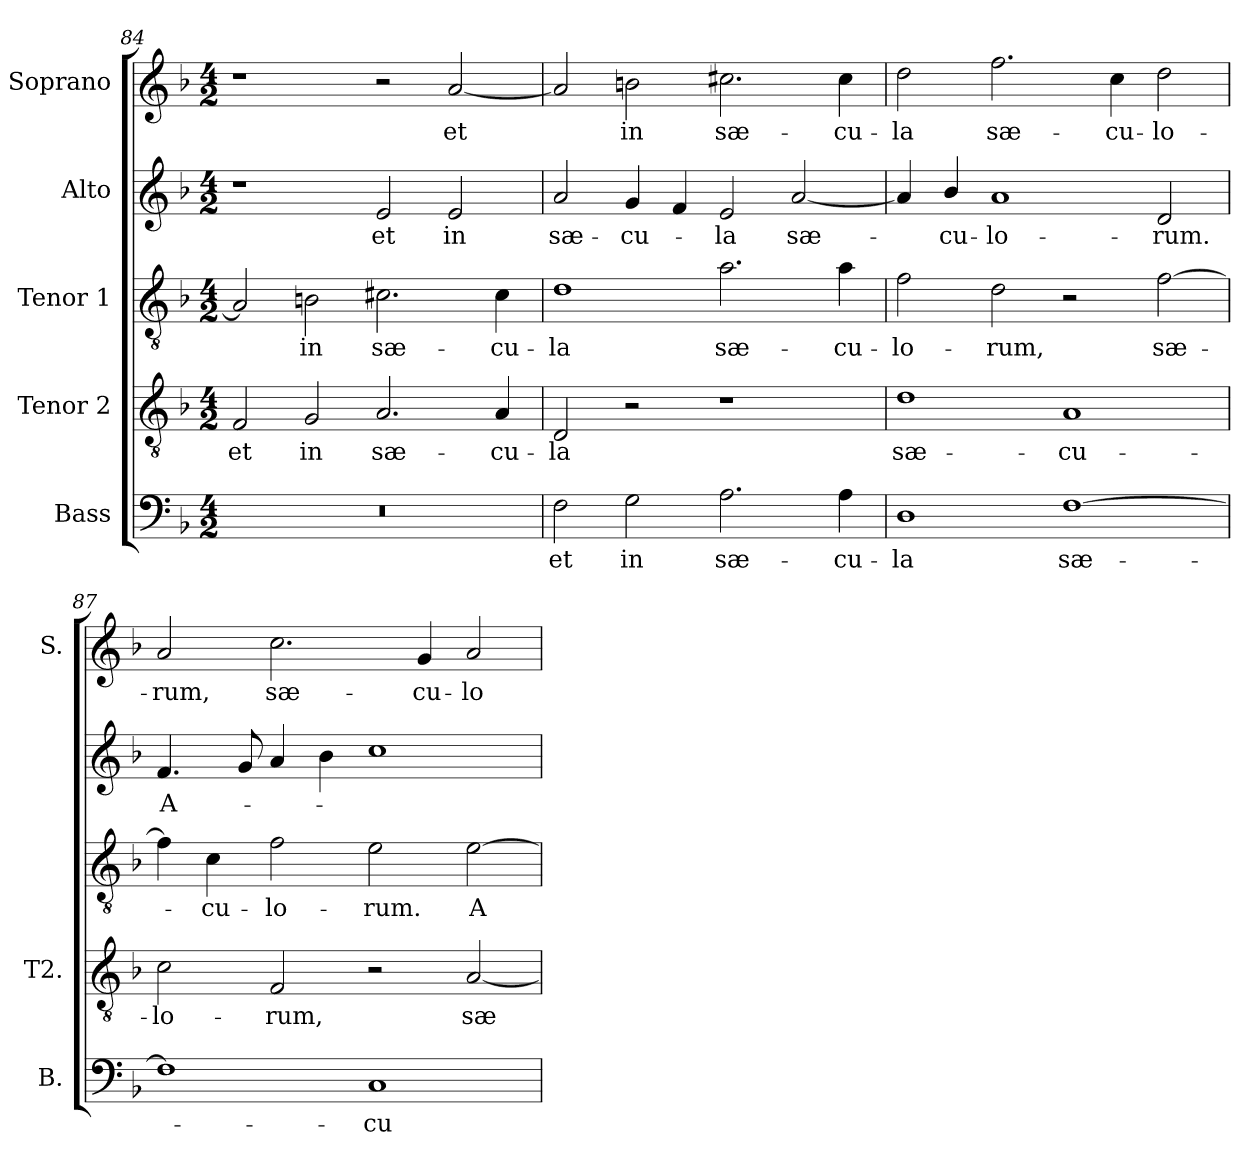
**kern	**text	**kern	**text	**kern	**text	**kern	**text	**kern	**text
*part5	*part5	*part4	*part4	*part3	*part3	*part2	*part2	*part1	*part1
*staff5	*staff5	*staff4	*staff4	*staff3	*staff3	*staff2	*staff2	*staff1	*staff1
*I"Bass	*	*I"Tenor 2	*	*I"Tenor 1	*	*I"Alto	*	*I"Soprano	*
*I'B.	*	*I'T2.	*	*	*	*	*	*I'S.	*
*clefF4	*	*clefGv2	*	*clefGv2	*	*clefG2	*	*clefG2	*
*	*	*ITrd7c12	*	*ITrd7c12	*	*	*	*	*
*k[b-]	*	*k[b-]	*	*k[b-]	*	*k[b-]	*	*k[b-]	*
*F:	*	*F:	*	*F:	*	*F:	*	*F:	*
*M4/2	*	*M4/2	*	*M4/2	*	*M4/2	*	*M4/2	*
=84	=84	=84	=84	=84	=84	=84	=84	=84	=84
!LO:N:vis=1	!	!	!	!	!	!	!	!	!
!	!	!	!LO:LY:b:color=#000000	!	!	!	!	!	!
0r	.	2FFi/	et	2AAi/]	.	1r	.	1r	.
!	!	!	!LO:LY:b:color=#000000	!	!	!	!	!	!
!	!	!	!	!	!LO:LY:b:color=#000000	!	!	!	!
.	.	2GGi/	in	2BBni\	in	.	.	.	.
!	!	!	!LO:LY:b:color=#000000	!	!	!	!	!	!
!	!	!	!	!	!LO:LY:b:color=#000000	!	!	!	!
!	!	!	!	!	!	!	!LO:LY:b:color=#000000	!	!
.	.	2.AAi/	sæ-	2.C#Xi\	sæ-	2ei/	et	2r	.
!	!	!	!	!	!	!	!LO:LY:b:color=#000000	!	!
!	!	!	!	!	!	!	!	!	!LO:LY:b:color=#000000
.	.	.	.	.	.	2ei/	in	[2ai/	et
!	!	!	!LO:LY:b:color=#000000	!	!	!	!	!	!
!	!	!	!	!	!LO:LY:b:color=#000000	!	!	!	!
.	.	4AAi/	-cu-	4C#i\	-cu-	.	.	.	.
=85	=85	=85	=85	=85	=85	=85	=85	=85	=85
!	!LO:LY:b:color=#000000	!	!	!	!	!	!	!	!
!	!	!	!LO:LY:b:color=#000000	!	!	!	!	!	!
!	!	!	!	!	!LO:LY:b:color=#000000	!	!	!	!
!	!	!	!	!	!	!	!LO:LY:b:color=#000000	!	!
2Fi\	et	2DDi/	-la	1Di	-la	2ai/	sæ-	2ai/]	.
!	!LO:LY:b:color=#000000	!	!	!	!	!	!	!	!
!	!	!	!	!	!	!	!LO:LY:b:color=#000000	!	!
!	!	!	!	!	!	!	!	!	!LO:LY:b:color=#000000
2Gi\	in	2r	.	.	.	4gi/	-cu-	2bni\	in
.	.	.	.	.	.	4fi/	.	.	.
!	!LO:LY:b:color=#000000	!	!	!	!	!	!	!	!
!	!	!	!	!	!LO:LY:b:color=#000000	!	!	!	!
!	!	!	!	!	!	!	!LO:LY:b:color=#000000	!	!
!	!	!	!	!	!	!	!	!	!LO:LY:b:color=#000000
2.Ai\	sæ-	1r	.	2.Ai\	sæ-	2ei/	-la	2.cc#Xi\	sæ-
!	!	!	!	!	!	!	!LO:LY:b:color=#000000	!	!
.	.	.	.	.	.	[2ai/	sæ-	.	.
!	!LO:LY:b:color=#000000	!	!	!	!	!	!	!	!
!	!	!	!	!	!LO:LY:b:color=#000000	!	!	!	!
!	!	!	!	!	!	!	!	!	!LO:LY:b:color=#000000
4Ai\	-cu-	.	.	4Ai\	-cu-	.	.	4cc#i\	-cu-
!!LO:LB:g=z
=86	=86	=86	=86	=86	=86	=86	=86	=86	=86
!	!LO:LY:b:color=#000000	!	!	!	!	!	!	!	!
!	!	!	!LO:LY:b:color=#000000	!	!	!	!	!	!
!	!	!	!	!	!LO:LY:b:color=#000000	!	!	!	!
!	!	!	!	!	!	!	!	!	!LO:LY:b:color=#000000
1Di	-la	1Di	sæ-	2Fi\	-lo-	4ai/]	.	2ddi\	-la
!	!	!	!	!	!	!	!LO:LY:b:color=#000000	!	!
.	.	.	.	.	.	4b-i/	-cu-	.	.
!	!	!	!	!	!LO:LY:b:color=#000000	!	!	!	!
!	!	!	!	!	!	!	!LO:LY:b:color=#000000	!	!
!	!	!	!	!	!	!	!	!	!LO:LY:b:color=#000000
.	.	.	.	2Di\	-rum,	1ai	-lo-	2.ffi\	sæ-
!	!LO:LY:b:color=#000000	!	!	!	!	!	!	!	!
!	!	!	!LO:LY:b:color=#000000	!	!	!	!	!	!
[1Fi	sæ-	1AAi	-cu-	2r	.	.	.	.	.
!	!	!	!	!	!	!	!	!	!LO:LY:b:color=#000000
.	.	.	.	.	.	.	.	4cci\	-cu-
!	!	!	!	!	!LO:LY:b:color=#000000	!	!	!	!
!	!	!	!	!	!	!	!LO:LY:b:color=#000000	!	!
!	!	!	!	!	!	!	!	!	!LO:LY:b:color=#000000
.	.	.	.	[2Fi\	sæ-	2di/	-rum.	2ddi\	-lo-
=87	=87	=87	=87	=87	=87	=87	=87	=87	=87
!	!	!	!LO:LY:b:color=#000000	!	!	!	!	!	!
!	!	!	!	!	!	!	!LO:LY:b:color=#000000	!	!
!	!	!	!	!	!	!	!	!	!LO:LY:b:color=#000000
1Fi]	.	2Ci\	-lo-	4Fi\]	.	4.fi/	A-	2ai/	-rum,
!	!	!	!	!	!LO:LY:b:color=#000000	!	!	!	!
.	.	.	.	4Ci\	-cu-	.	.	.	.
.	.	.	.	.	.	8gi/	.	.	.
!	!	!	!LO:LY:b:color=#000000	!	!	!	!	!	!
!	!	!	!	!	!LO:LY:b:color=#000000	!	!	!	!
!	!	!	!	!	!	!	!	!	!LO:LY:b:color=#000000
.	.	2FFi/	-rum,	2Fi\	-lo-	4ai/	.	2.cci\	sæ-
.	.	.	.	.	.	4b-i\	.	.	.
!	!LO:LY:b:color=#000000	!	!	!	!	!	!	!	!
!	!	!	!	!	!LO:LY:b:color=#000000	!	!	!	!
1Ci	-cu-	2r	.	2Ei\	-rum.	1cci	.	.	.
!	!	!	!	!	!	!	!	!	!LO:LY:b:color=#000000
.	.	.	.	.	.	.	.	4gi/	-cu-
!	!	!	!LO:LY:b:color=#000000	!	!	!	!	!	!
!	!	!	!	!	!LO:LY:b:color=#000000	!	!	!	!
!	!	!	!	!	!	!	!	!	!LO:LY:b:color=#000000
.	.	[2AAi/	sæ-	[2Ei\	A-	.	.	2ai/	-lo-
=	=	=	=	=	=	=	=	=	=
*-	*-	*-	*-	*-	*-	*-	*-	*-	*-
